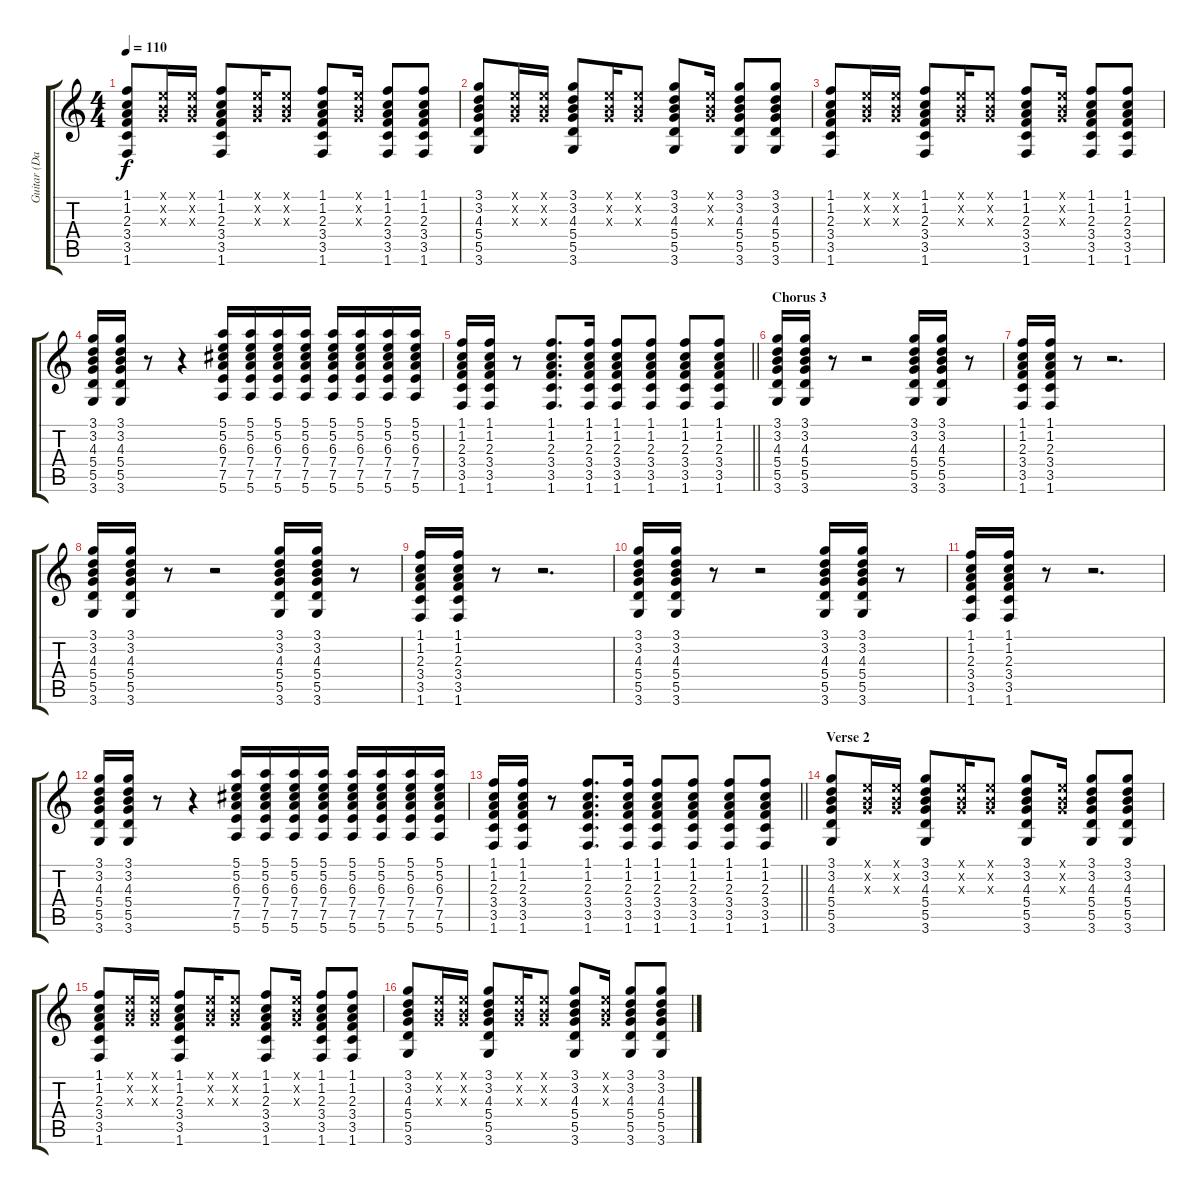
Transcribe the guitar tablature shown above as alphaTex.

\track ("Guitar (David Byrne)" "Guitar (Da") {instrument acousticguitarsteel}
\staff {score tabs}
\tuning (E4 B3 G3 D3 A2 E2) {hide}
\ts (4 4)
\tempo 110
\clef g2
\ks c
(1.1 1.2 2.3 3.4 3.5 1.6).8{dy f} (0.1{x} 0.2{x} 0.3{x}).16 (0.1{x} 0.2{x} 0.3{x}).16 (1.1 1.2 2.3 3.4 3.5 1.6).8 (0.1{x} 0.2{x} 0.3{x}).16 (0.1{x} 0.2{x} 0.3{x}).8 (1.1 1.2 2.3 3.4 3.5 1.6).8 (0.1{x} 0.2{x} 0.3{x}).16 (1.1 1.2 2.3 3.4 3.5 1.6).8 (1.1 1.2 2.3 3.4 3.5 1.6).8 |
(3.1 3.2 4.3 5.4 5.5 3.6).8 (0.1{x} 0.2{x} 0.3{x}).16 (0.1{x} 0.2{x} 0.3{x}).16 (3.1 3.2 4.3 5.4 5.5 3.6).8 (0.1{x} 0.2{x} 0.3{x}).16 (0.1{x} 0.2{x} 0.3{x}).8 (3.1 3.2 4.3 5.4 5.5 3.6).8 (0.1{x} 0.2{x} 0.3{x}).16 (3.1 3.2 4.3 5.4 5.5 3.6).8 (3.1 3.2 4.3 5.4 5.5 3.6).8 |
(1.1 1.2 2.3 3.4 3.5 1.6).8 (0.1{x} 0.2{x} 0.3{x}).16 (0.1{x} 0.2{x} 0.3{x}).16 (1.1 1.2 2.3 3.4 3.5 1.6).8 (0.1{x} 0.2{x} 0.3{x}).16 (0.1{x} 0.2{x} 0.3{x}).8 (1.1 1.2 2.3 3.4 3.5 1.6).8 (0.1{x} 0.2{x} 0.3{x}).16 (1.1 1.2 2.3 3.4 3.5 1.6).8 (1.1 1.2 2.3 3.4 3.5 1.6).8 |
(3.1 3.2 4.3 5.4 5.5 3.6).16 (3.1 3.2 4.3 5.4 5.5 3.6).16 r.8 r.4 (5.1 5.2 6.3 7.4 7.5 5.6).16 (5.1 5.2 6.3 7.4 7.5 5.6).16 (5.1 5.2 6.3 7.4 7.5 5.6).16 (5.1 5.2 6.3 7.4 7.5 5.6).16 (5.1 5.2 6.3 7.4 7.5 5.6).16 (5.1 5.2 6.3 7.4 7.5 5.6).16 (5.1 5.2 6.3 7.4 7.5 5.6).16 (5.1 5.2 6.3 7.4 7.5 5.6).16 |
\barLineRight lightlight
(1.1 1.2 2.3 3.4 3.5 1.6).16 (1.1 1.2 2.3 3.4 3.5 1.6).16 r.8 (1.1 1.2 2.3 3.4 3.5 1.6).8{d} (1.1 1.2 2.3 3.4 3.5 1.6).16 (1.1 1.2 2.3 3.4 3.5 1.6).8 (1.1 1.2 2.3 3.4 3.5 1.6).8 (1.1 1.2 2.3 3.4 3.5 1.6).8 (1.1 1.2 2.3 3.4 3.5 1.6).8 |
\section ("" "Chorus 3")
(3.1 3.2 4.3 5.4 5.5 3.6).16{instrument overdrivenguitar} (3.1 3.2 4.3 5.4 5.5 3.6).16 r.8 r.2 (3.1 3.2 4.3 5.4 5.5 3.6).16 (3.1 3.2 4.3 5.4 5.5 3.6).16 r.8 |
(1.1 1.2 2.3 3.4 3.5 1.6).16 (1.1 1.2 2.3 3.4 3.5 1.6).16 r.8 r.2{d} |
(3.1 3.2 4.3 5.4 5.5 3.6).16 (3.1 3.2 4.3 5.4 5.5 3.6).16 r.8 r.2 (3.1 3.2 4.3 5.4 5.5 3.6).16 (3.1 3.2 4.3 5.4 5.5 3.6).16 r.8 |
(1.1 1.2 2.3 3.4 3.5 1.6).16 (1.1 1.2 2.3 3.4 3.5 1.6).16 r.8 r.2{d} |
(3.1 3.2 4.3 5.4 5.5 3.6).16 (3.1 3.2 4.3 5.4 5.5 3.6).16 r.8 r.2 (3.1 3.2 4.3 5.4 5.5 3.6).16 (3.1 3.2 4.3 5.4 5.5 3.6).16 r.8 |
(1.1 1.2 2.3 3.4 3.5 1.6).16 (1.1 1.2 2.3 3.4 3.5 1.6).16 r.8 r.2{d} |
(3.1 3.2 4.3 5.4 5.5 3.6).16 (3.1 3.2 4.3 5.4 5.5 3.6).16 r.8 r.4 (5.1 5.2 6.3 7.4 7.5 5.6).16 (5.1 5.2 6.3 7.4 7.5 5.6).16 (5.1 5.2 6.3 7.4 7.5 5.6).16 (5.1 5.2 6.3 7.4 7.5 5.6).16 (5.1 5.2 6.3 7.4 7.5 5.6).16 (5.1 5.2 6.3 7.4 7.5 5.6).16 (5.1 5.2 6.3 7.4 7.5 5.6).16 (5.1 5.2 6.3 7.4 7.5 5.6).16 |
\barLineRight lightlight
(1.1 1.2 2.3 3.4 3.5 1.6).16 (1.1 1.2 2.3 3.4 3.5 1.6).16 r.8 (1.1 1.2 2.3 3.4 3.5 1.6).8{d} (1.1 1.2 2.3 3.4 3.5 1.6).16 (1.1 1.2 2.3 3.4 3.5 1.6).8 (1.1 1.2 2.3 3.4 3.5 1.6).8 (1.1 1.2 2.3 3.4 3.5 1.6).8 (1.1 1.2 2.3 3.4 3.5 1.6).8 |
\section ("" "Verse 2")
(3.1 3.2 4.3 5.4 5.5 3.6).8 (0.1{x} 0.2{x} 0.3{x}).16 (0.1{x} 0.2{x} 0.3{x}).16 (3.1 3.2 4.3 5.4 5.5 3.6).8 (0.1{x} 0.2{x} 0.3{x}).16 (0.1{x} 0.2{x} 0.3{x}).8 (3.1 3.2 4.3 5.4 5.5 3.6).8 (0.1{x} 0.2{x} 0.3{x}).16 (3.1 3.2 4.3 5.4 5.5 3.6).8 (3.1 3.2 4.3 5.4 5.5 3.6).8 |
(1.1 1.2 2.3 3.4 3.5 1.6).8 (0.1{x} 0.2{x} 0.3{x}).16 (0.1{x} 0.2{x} 0.3{x}).16 (1.1 1.2 2.3 3.4 3.5 1.6).8 (0.1{x} 0.2{x} 0.3{x}).16 (0.1{x} 0.2{x} 0.3{x}).8 (1.1 1.2 2.3 3.4 3.5 1.6).8 (0.1{x} 0.2{x} 0.3{x}).16 (1.1 1.2 2.3 3.4 3.5 1.6).8 (1.1 1.2 2.3 3.4 3.5 1.6).8 |
(3.1 3.2 4.3 5.4 5.5 3.6).8 (0.1{x} 0.2{x} 0.3{x}).16 (0.1{x} 0.2{x} 0.3{x}).16 (3.1 3.2 4.3 5.4 5.5 3.6).8 (0.1{x} 0.2{x} 0.3{x}).16 (0.1{x} 0.2{x} 0.3{x}).8 (3.1 3.2 4.3 5.4 5.5 3.6).8 (0.1{x} 0.2{x} 0.3{x}).16 (3.1 3.2 4.3 5.4 5.5 3.6).8 (3.1 3.2 4.3 5.4 5.5 3.6).8
